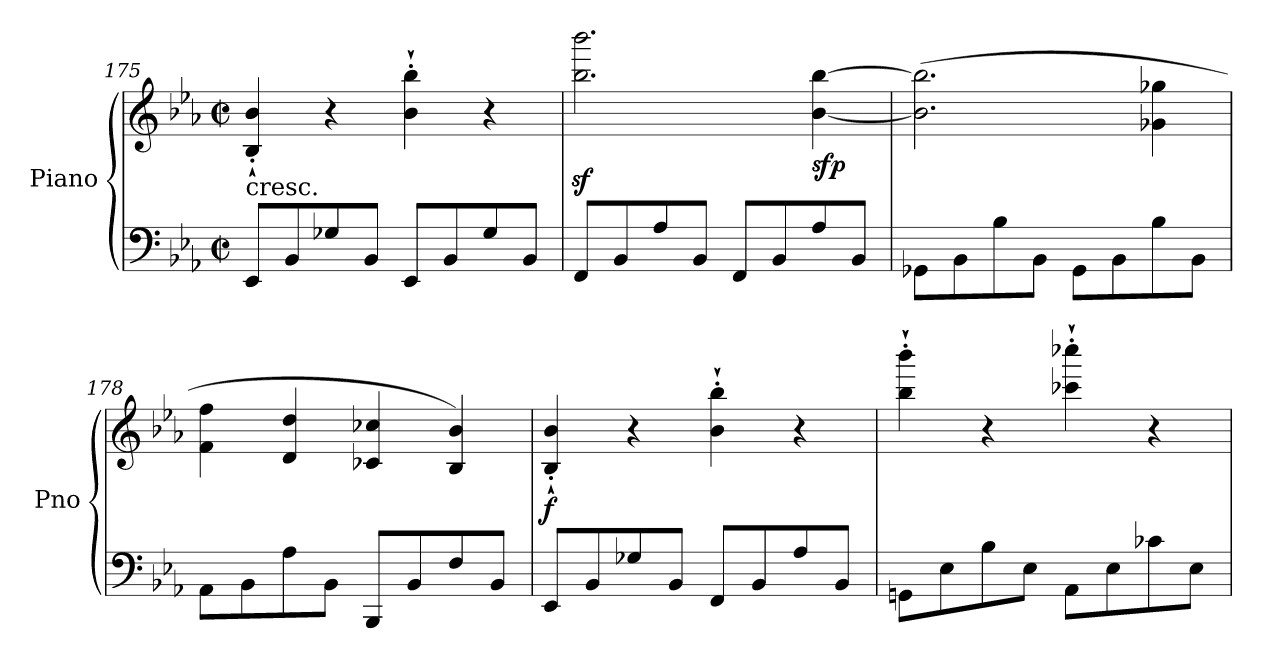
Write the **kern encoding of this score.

**kern	**kern	**dynam
*part1	*part1	*part1
*staff2	*staff1	*staff1/2
*I"Piano	*	*
*I'Pno	*	*
*clefF4	*clefG2	*
*k[b-e-a-]	*k[b-e-a-]	*
*E-:	*E-:	*
*M2/2	*M2/2	*
*met(c|)	*met(c|)	*
=175	=175	=175
!	!LO:TX:b:t=cresc.	!
8EE-/L	4B-/'` 4b-/'`	.
8BB-/	.	.
8G-X/	4r	.
8BB-/J	.	.
8EE-/L	4b-\'` 4bb-\'`	.
8BB-/	.	.
8G-/	4r	.
8BB-/J	.	.
=176	=176	=176
8FF/L	2.bb-\z< 2.bbb-\z<	.
8BB-/	.	.
8A-/	.	.
8BB-/J	.	.
8FF/L	.	.
8BB-/	.	.
!	!	!LO:DY:b
8A-/	[4b-\ [4bb-\	sfp
8BB-/J	.	.
=177	=177	=177
8GG-X\L	(>2.b-\] 2.bb-\]	.
8BB-\	.	.
8B-\	.	.
8BB-\J	.	.
8GG-\L	.	.
8BB-\	.	.
8B-\	4g-X\ 4gg-X\	.
8BB-\J	.	.
=178	=178	=178
8AA-\L	4f\ 4ff\	.
8BB-\	.	.
8A-\	4d/ 4dd/	.
8BB-\J	.	.
8BBB-/L	4c-X/ 4cc-X/	.
8BB-/	.	.
8F/	4B-/ 4b-/)	.
8BB-/J	.	.
=179	=179	=179
!	!	!LO:DY:b
8EE-/L	4B-/'` 4b-/'`	f
8BB-/	.	.
8G-X/	4r	.
8BB-/J	.	.
8FF/L	4b-\'` 4bb-\'`	.
8BB-/	.	.
8A-/	4r	.
8BB-/J	.	.
=180	=180	=180
8GGn\L	4bb-\'` 4bbb-\'`	.
8E-\	.	.
8B-\	4r	.
8E-\J	.	.
8AA-\L	4ccc-X\'` 4cccc-X\'`	.
8E-\	.	.
8c-X\	4r	.
8E-\J	.	.
=	=	=
*-	*-	*-
